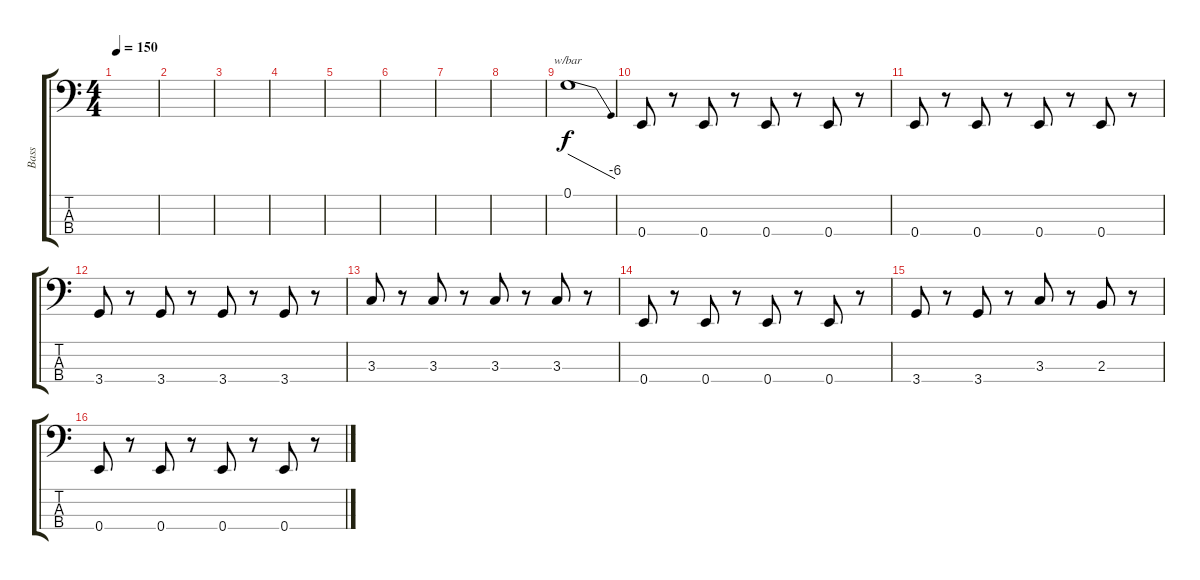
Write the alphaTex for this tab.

\track ("Bass" "Bass") {instrument electricbassfinger}
\staff {score tabs}
\tuning (G2 D2 A1 E1) {hide}
\ts (4 4)
\tempo 150
\clef f4
\ks c
|
|
|
|
|
|
|
|
0.1.1{tbe (dive default 0 0 60 -24)} |
0.4.8 r.8 0.4.8 r.8 0.4.8 r.8 0.4.8 r.8 |
0.4.8 r.8 0.4.8 r.8 0.4.8 r.8 0.4.8 r.8 |
3.4.8 r.8 3.4.8 r.8 3.4.8 r.8 3.4.8 r.8 |
3.3.8 r.8 3.3.8 r.8 3.3.8 r.8 3.3.8 r.8 |
0.4.8 r.8 0.4.8 r.8 0.4.8 r.8 0.4.8 r.8 |
3.4.8 r.8 3.4.8 r.8 3.3.8 r.8 2.3.8 r.8 |
0.4.8 r.8 0.4.8 r.8 0.4.8 r.8 0.4.8 r.8
